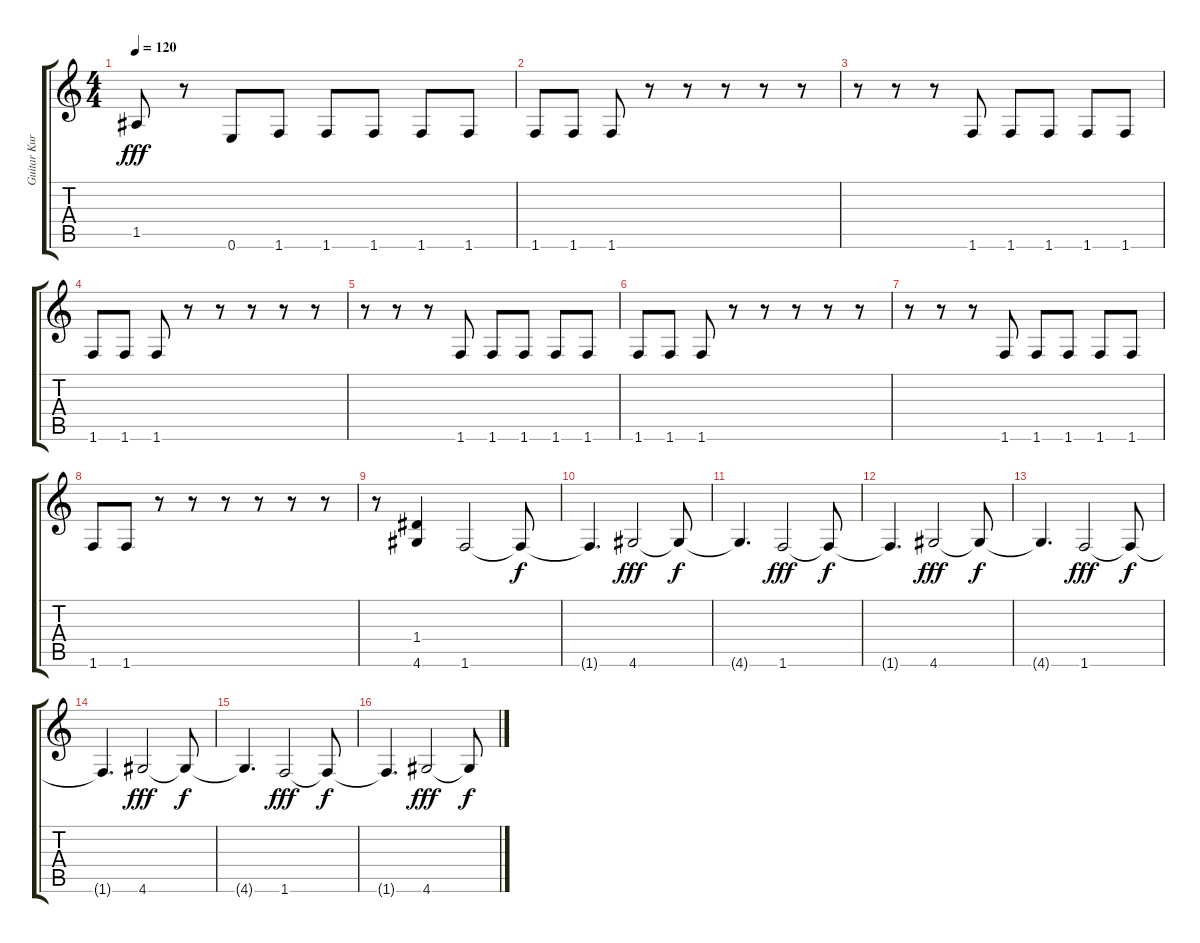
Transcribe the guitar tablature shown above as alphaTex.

\track ("Guitar Kurt" "Guitar Kur") {instrument acousticguitarnylon}
\staff {score tabs}
\tuning (E4 B3 G3 D3 A2 E2) {hide}
\ts (4 4)
\tempo 120
\clef g2
\ks c
1.5.8{dy fff} r.8 0.6.8 1.6.8 1.6.8 1.6.8 1.6.8 1.6.8 |
1.6.8 1.6.8 1.6.8 r.8 r.8 r.8 r.8 r.8 |
r.8 r.8 r.8 1.6.8 1.6.8 1.6.8 1.6.8 1.6.8 |
1.6.8 1.6.8 1.6.8 r.8 r.8 r.8 r.8 r.8 |
r.8 r.8 r.8 1.6.8 1.6.8 1.6.8 1.6.8 1.6.8 |
1.6.8 1.6.8 1.6.8 r.8 r.8 r.8 r.8 r.8 |
r.8 r.8 r.8 1.6.8 1.6.8 1.6.8 1.6.8 1.6.8 |
1.6.8 1.6.8 r.8 r.8 r.8 r.8 r.8 r.8 |
r.8 (1.4 4.6).4 1.6.2{volume 12} 1.6{t}.8{dy f} |
1.6{t}.4{d} 4.6.2{dy fff} 4.6{t}.8{dy f} |
4.6{t}.4{d} 1.6.2{dy fff} 1.6{t}.8{dy f} |
1.6{t}.4{d} 4.6.2{dy fff} 4.6{t}.8{dy f} |
4.6{t}.4{d} 1.6.2{dy fff} 1.6{t}.8{dy f} |
1.6{t}.4{d} 4.6.2{dy fff} 4.6{t}.8{dy f} |
4.6{t}.4{d} 1.6.2{dy fff} 1.6{t}.8{dy f} |
1.6{t}.4{d} 4.6.2{dy fff} 4.6{t}.8{dy f}
